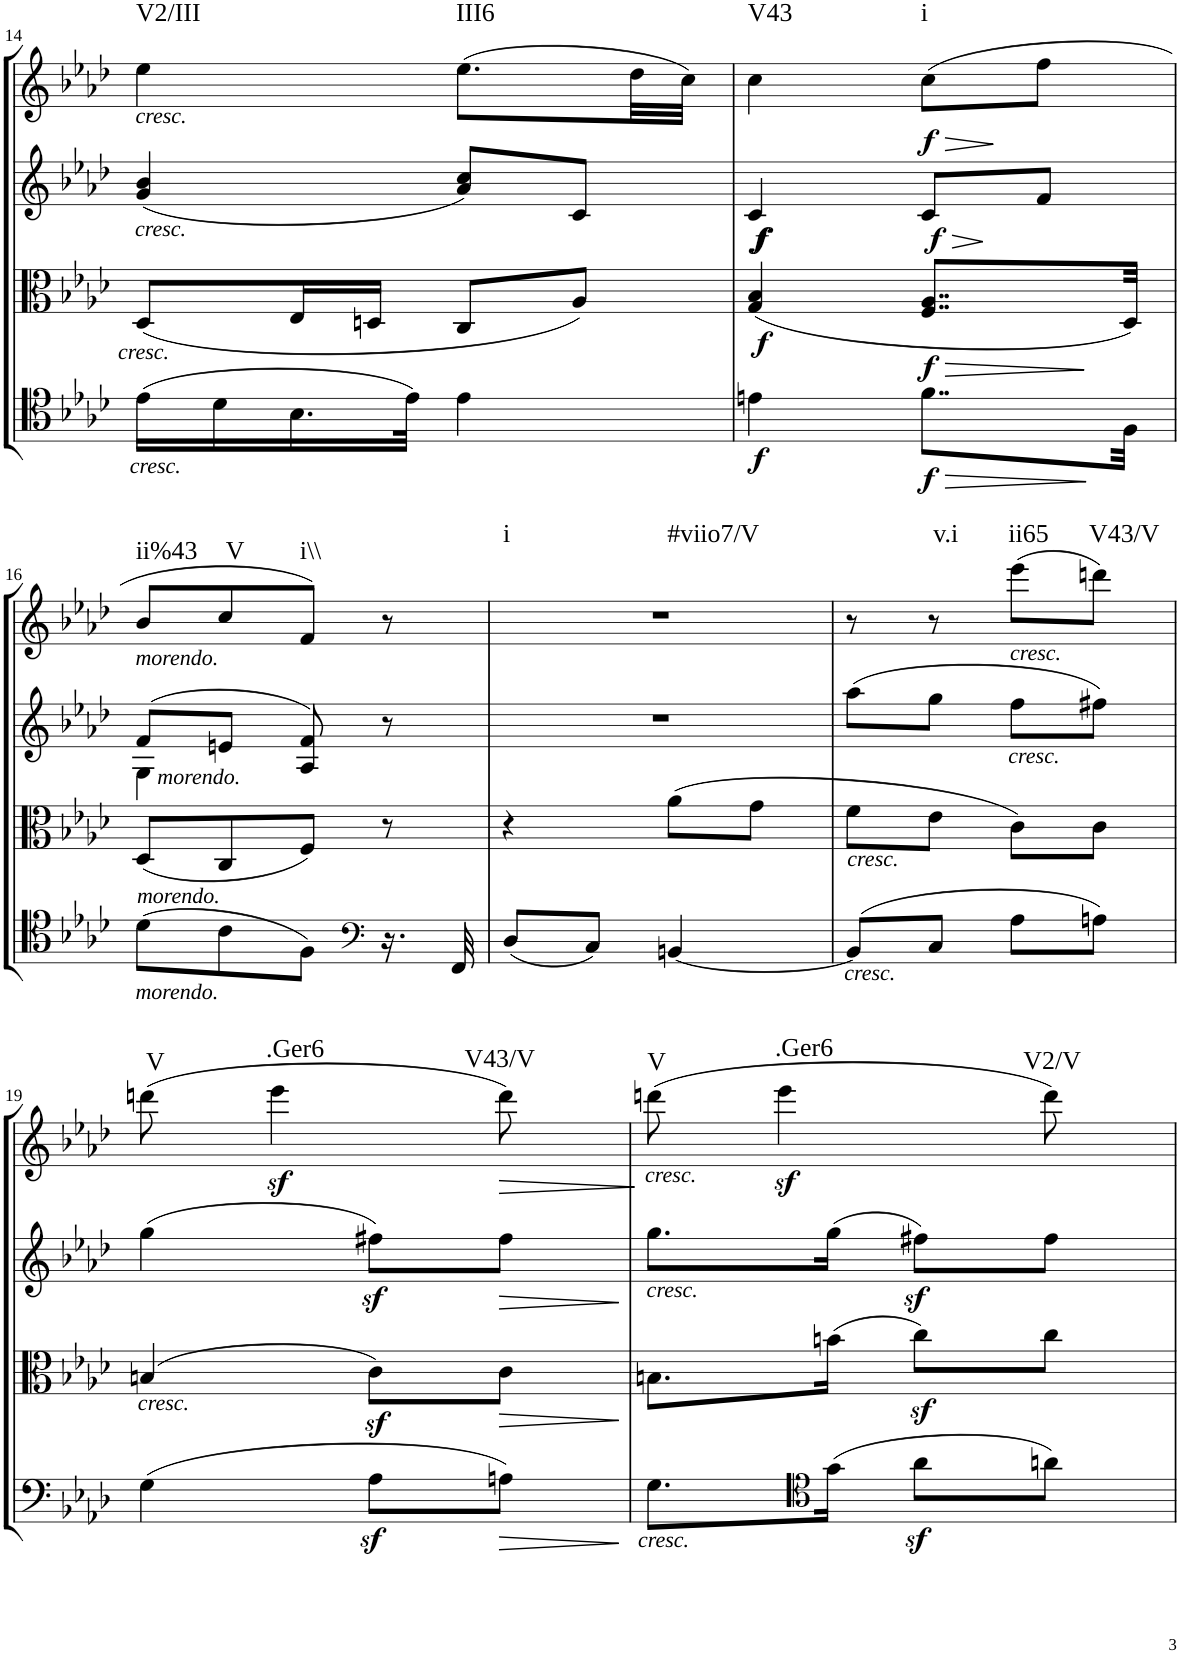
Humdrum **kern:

**kern	**dynam	**kern	**dynam	**kern	**dynam	**kern	**dynam	**harte
*part4	*part4	*part3	*part3	*part2	*part2	*part1	*part1	*part1
*staff4	*staff4	*staff3	*staff3	*staff2	*staff2	*staff1	*staff1	*
*I"Cello	*	*I"Viola	*	*I"2nd Violin	*	*I"1st Violin	*	*
*	*	*I'Vla	*	*I'Vln	*	*I'Vln	*	*
!!LO:PB:g=z
*clefC4	*	*clefC3	*	*clefG2	*	*clefG2	*	*
*k[b-e-a-d-]	*	*k[b-e-a-d-]	*	*k[b-e-a-d-]	*	*k[b-e-a-d-]	*	*
*f:	*	*f:	*	*f:	*	*f:	*	*
*M2/4	*	*M2/4	*	*M2/4	*	*M2/4	*	*
=14	=14	=14	=14	=14	=14	=14	=14	=14
!	!	!	!	!	!	!LO:TX:b:i:t=cresc.	!	!
!	!	!	!	!LO:TX:b:i:t=cresc.	!	!	!	!
!	!	!LO:TX:b:i:t=cresc.	!	!	!	!	!	!
!LO:TX:b:i:t=cresc.	!	!	!	!	!	!	!	!LO:H:kt=V2/III
(16e-\LL	.	(8D-/L	.	(4g/ 4b-/	.	4ee-\	.	N
16d-\	.	.	.	.	.	.	.	.
16.B-\	.	16E-/L	.	.	.	.	.	.
.	.	16Dn/JJ	.	.	.	.	.	.
32e-\JJk)	.	.	.	.	.	.	.	.
!	!	!	!	!	!	!	!	!LO:H:kt=III6
4e-\	.	8C/L	.	8a-/ 8cc/L)	.	(8.ee-\L	.	N
.	.	8A-/J)	.	8c/J	.	.	.	.
.	.	.	.	.	.	32dd-\LL	.	.
.	.	.	.	.	.	32cc\JJJ)	.	.
=15	=15	=15	=15	=15	=15	=15	=15	=15
!	!LO:DY:b	!	!LO:DY:b	!	!LO:DY:b	!	!	!
!	!	!	!	!	!LO:DY:n=1:b	!	!	!LO:H:kt=V43
4en\	f	(4G/ 4B-/	f	4c/	f f	4cc\	.	N
!	!LO:HP:b	!	!LO:HP:b	!	!LO:HP:b	!	!LO:HP:b	!
!	!LO:DY:n=1:b	!	!LO:DY:n=1:b	!	!LO:DY:n=2:b	!	!LO:DY:n=1:b	!LO:H:kt=i
8..f\L	> f	8..F/ 8..A-/L	> f	8c/L	> f	(8cc\L	> f	N
.	.	.	.	8f/J	.	8ff\J	.	.
32F\Jkk	.	32D-/Jkk)	.	.	.	.	.	.
.	.	.	.	.	.	.	]	.
!!LO:LB:g=z
=16	=16	=16	=16	=16	=16	=16	=16	=16
*	*	*	*	*^	*	*	*	*
!	!	!	!	!	!	!	!LO:TX:b:i:t=morendo.	!	!
!	!	!	!	!LO:TX:b:i:t=morendo.	!	!	!	!	!
!LO:TX:a:i:t=morendo.	!	!	!	!	!	!	!	!	!
!LO:TX:b:i:t=morendo.	!	!	!	!	!	!	!	!	!LO:H:kt=ii%43
(8d-\L	.	(8D-/L	.	(8f/L	4G\	.	8b-/L	.	N
!	!	!	!	!	!	!	!	!	!LO:H:kt=V
8c\	.	8C/	.	8en/J	.	.	8cc/	.	N
!	!	!	!	!	!	!	!	!	!LO:H:kt=i\\
8F\J)	.	8F/J)	.	8A-/ 8f/)	4ryy	.	8f/J)	.	N
*clefF4	*	*	*	*	*	*	*	*	*
16.r	.	8r	.	8r	.	.	8r	.	.
32FF/	.	.	.	.	.	.	.	.	.
*	*	*	*	*v	*v	*	*	*	*
=17	=17	=17	=17	=17	=17	=17	=17	=17
!	!	!	!	!	!	!	!	!LO:H:n=1:kt=i
!	!	!	!	!	!	!	!	!LO:H:n=2:kt=#viio7/V
(8D-/L	.	4r	.	2r	.	2r	.	N N
8C/J)	.	.	.	.	.	.	.	.
[4BBn/	.	(8a-\L	.	.	.	.	.	.
.	.	8g\J	.	.	.	.	.	.
=18	=18	=18	=18	=18	=18	=18	=18	=18
!	!	!LO:TX:b:i:t=cresc.	!	!	!	!	!	!
!LO:TX:b:i:t=cresc.	!	!	!	!	!	!	!	!
(8BB/L]	.	8f\L	.	(8aa-\L	.	8r	.	.
!	!	!	!	!	!	!	!	!LO:H:kt=v.i
8C/J	.	8e-\J	.	8gg\J	.	8r	.	N
!	!	!	!	!	!	!LO:TX:b:i:t=cresc.	!	!
!	!	!	!	!LO:TX:b:i:t=cresc.	!	!	!	!LO:H:kt=ii65
8A-\L	.	8c\L)	.	8ff\L	.	(8eee-\L	.	N
!	!	!	!	!	!	!	!	!LO:H:kt=V43/V
8An\J)	.	8c\J	.	8ff#X\J)	.	8dddn\J)	.	N
!!LO:LB:g=z
=19	=19	=19	=19	=19	=19	=19	=19	=19
!	!	!LO:TX:b:i:t=cresc.	!	!	!	!	!	!LO:H:kt=V
(4G\	.	(4Bn/	.	(4gg\	.	(8dddn\	.	N
!	!	!	!	!	!	!	!LO:DY:b	!LO:H:kt=.Ger6
.	.	.	.	.	.	4eee-\	sf	N
8A-z<\L	.	8cz<\L)	.	8ff#Xz<\L)	.	.	.	.
!	!	!	!	!	!	!	!LO:HP:b	!LO:H:kt=V43/V
8An\J)	.	8c\J	.	8ff#\J	.	8ddd\)	>	N
.	]	.	]	.	]	.	]	.
=20	=20	=20	=20	=20	=20	=20	=20	=20
!	!	!	!	!	!	!LO:TX:b:i:t=cresc.	!	!
!	!	!	!	!LO:TX:b:i:t=cresc.	!	!	!	!
!LO:TX:b:i:t=cresc.	!	!	!	!	!	!	!	!LO:H:kt=V
8.G\L	.	8.Bn\L	.	8.gg\L	.	(8dddn\	.	N
!	!	!	!	!	!	!	!LO:DY:b	!LO:H:kt=.Ger6
.	.	.	.	.	.	4eee-\	sf	N
*clefC4	*	*	*	*	*	*	*	*
(16g\Jk	.	(16bn\Jk	.	(16gg\Jk	.	.	.	.
8a-z<\L	.	8ccz<\L)	.	8ff#Xz<\L)	.	.	.	.
!	!	!	!	!	!	!	!	!LO:H:kt=V2/V
8an\J)	.	8cc\J	.	8ff#\J	.	8ddd\)	.	N
=	=	=	=	=	=	=	=	=
*-	*-	*-	*-	*-	*-	*-	*-	*-
